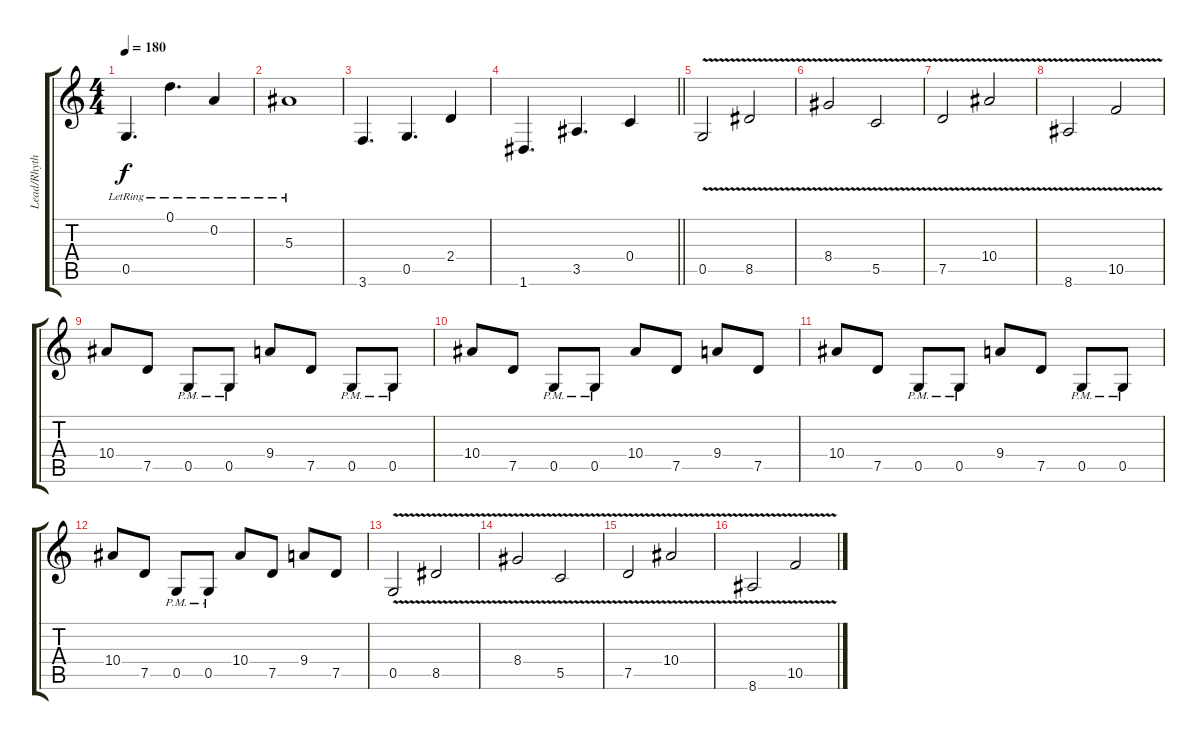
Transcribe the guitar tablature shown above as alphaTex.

\track ("Lead/Rhythm Guitar" "Lead/Rhyth") {instrument overdrivenguitar}
\staff {score tabs}
\tuning (D4 A3 F3 C3 G2 D2) {hide}
\ts (4 4)
\tempo 180
\clef g2
\ks c
0.5{lr}.4{d dy f} 0.1{lr}.4{d} 0.2{lr}.4 |
5.3{lr}.1 |
3.6.4{d} 0.5.4{d} 2.4.4 |
\barLineRight lightlight
1.6.4{d} 3.5.4{d} 0.4.4 |
0.5{v}.2 8.5{v}.2 |
8.4{v}.2 5.5{v}.2 |
7.5{v}.2 10.4{v}.2 |
8.6{v}.2 10.5{v}.2 |
10.4.8 7.5.8 0.5{pm}.8 0.5{pm}.8 9.4.8 7.5.8 0.5{pm}.8 0.5{pm}.8 |
10.4.8 7.5.8 0.5{pm}.8 0.5{pm}.8 10.4.8 7.5.8 9.4.8 7.5.8 |
10.4.8 7.5.8 0.5{pm}.8 0.5{pm}.8 9.4.8 7.5.8 0.5{pm}.8 0.5{pm}.8 |
10.4.8 7.5.8 0.5{pm}.8 0.5{pm}.8 10.4.8 7.5.8 9.4.8 7.5.8 |
0.5{v}.2 8.5{v}.2 |
8.4{v}.2 5.5{v}.2 |
7.5{v}.2 10.4{v}.2 |
8.6{v}.2 10.5{v}.2
